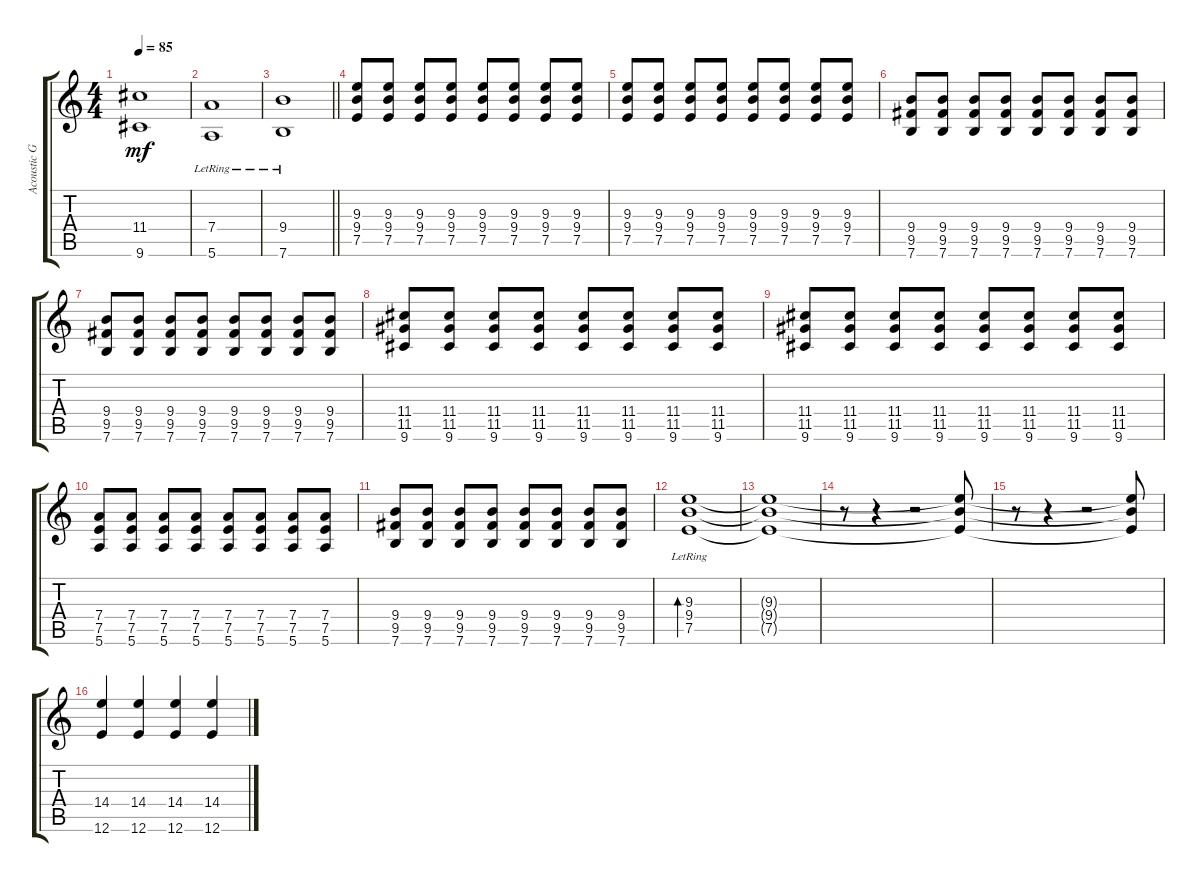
\track ("Acoustic Guitar" "Acoustic G") {instrument acousticguitarsteel}
\staff {score tabs}
\tuning (E4 B3 G3 D3 A2 E2) {hide}
\ts (4 4)
\tempo 85
\clef g2
\ks c
(11.4{t} 9.6{t}).1{dy mf} |
(7.4{lr} 5.6{lr}).1 |
\barLineRight lightlight
(9.4{lr} 7.6{lr}).1 |
(9.3 9.4 7.5).8 (9.3 9.4 7.5).8 (9.3 9.4 7.5).8 (9.3 9.4 7.5).8 (9.3 9.4 7.5).8 (9.3 9.4 7.5).8 (9.3 9.4 7.5).8 (9.3 9.4 7.5).8 |
(9.3 9.4 7.5).8 (9.3 9.4 7.5).8 (9.3 9.4 7.5).8 (9.3 9.4 7.5).8 (9.3 9.4 7.5).8 (9.3 9.4 7.5).8 (9.3 9.4 7.5).8 (9.3 9.4 7.5).8 |
(9.4 9.5 7.6).8 (9.4 9.5 7.6).8 (9.4 9.5 7.6).8 (9.4 9.5 7.6).8 (9.4 9.5 7.6).8 (9.4 9.5 7.6).8 (9.4 9.5 7.6).8 (9.4 9.5 7.6).8 |
(9.4 9.5 7.6).8 (9.4 9.5 7.6).8 (9.4 9.5 7.6).8 (9.4 9.5 7.6).8 (9.4 9.5 7.6).8 (9.4 9.5 7.6).8 (9.4 9.5 7.6).8 (9.4 9.5 7.6).8 |
(11.4 11.5 9.6).8 (11.4 11.5 9.6).8 (11.4 11.5 9.6).8 (11.4 11.5 9.6).8 (11.4 11.5 9.6).8 (11.4 11.5 9.6).8 (11.4 11.5 9.6).8 (11.4 11.5 9.6).8 |
(11.4 11.5 9.6).8 (11.4 11.5 9.6).8 (11.4 11.5 9.6).8 (11.4 11.5 9.6).8 (11.4 11.5 9.6).8 (11.4 11.5 9.6).8 (11.4 11.5 9.6).8 (11.4 11.5 9.6).8 |
(7.4 7.5 5.6).8 (7.4 7.5 5.6).8 (7.4 7.5 5.6).8 (7.4 7.5 5.6).8 (7.4 7.5 5.6).8 (7.4 7.5 5.6).8 (7.4 7.5 5.6).8 (7.4 7.5 5.6).8 |
(9.4 9.5 7.6).8 (9.4 9.5 7.6).8 (9.4 9.5 7.6).8 (9.4 9.5 7.6).8 (9.4 9.5 7.6).8 (9.4 9.5 7.6).8 (9.4 9.5 7.6).8 (9.4 9.5 7.6).8 |
(9.3{lr} 9.4{lr} 7.5{lr}).1{bd 30} |
(9.3{t} 9.4{t} 7.5{t}).1 |
r.8 r.4 r.2 (9.3{t} 9.4{t} 7.5{t}).8 |
r.8 r.4 r.2 (9.3{t} 9.4{t} 7.5{t}).8 |
(14.4 12.6).4 (14.4 12.6).4 (14.4 12.6).4 (14.4 12.6).4
